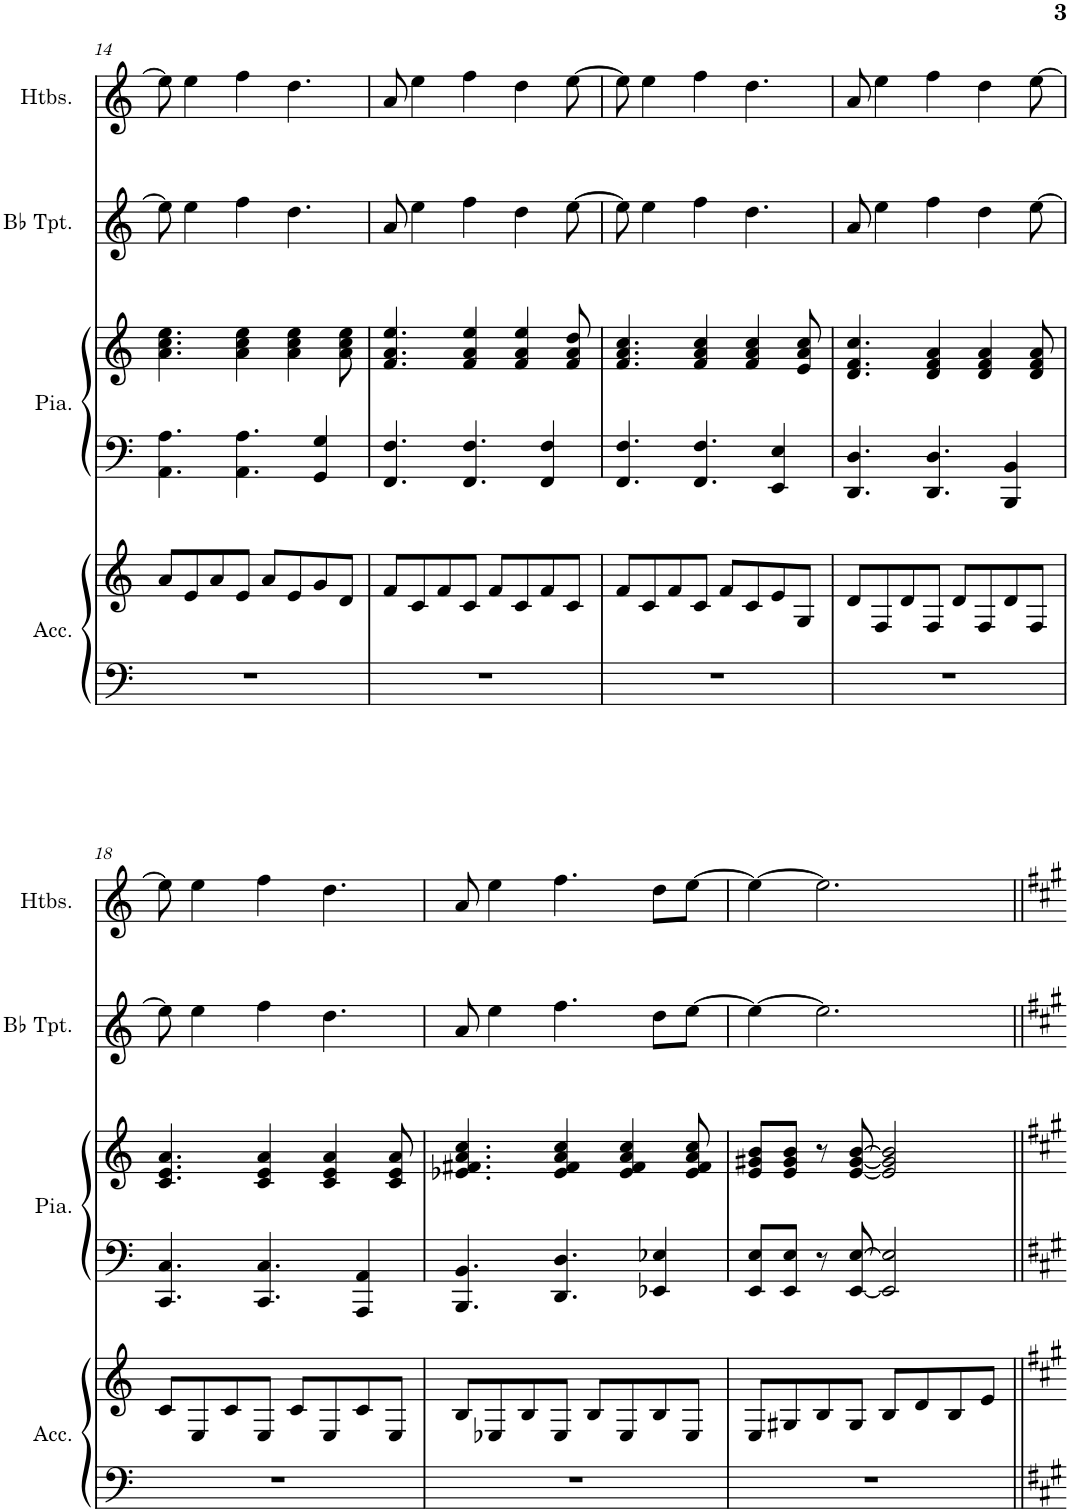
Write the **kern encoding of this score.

**kern	**kern	**kern	**kern	**kern	**kern
*part4	*part4	*part3	*part3	*part2	*part1
*staff6	*staff5	*staff4	*staff3	*staff2	*staff1
*I"Accordéon	*	*I"Piano à queue	*	*I"Bb Trumpet	*I"Hautbois
*I'Acc.	*	*I'Pia.	*	*I'Bb Tpt.	*I'Htbs.
!!LO:PB:g=z
*clefF4	*clefG2	*clefF4	*clefG2	*clefG2	*clefG2
*	*	*	*	*ITrd1c2	*
*k[]	*k[]	*k[]	*k[]	*k[]	*k[]
*M4/4	*M4/4	*M4/4	*M4/4	*M4/4	*M4/4
=14	=14	=14	=14	=14	=14
1r	8a/L	4.AA\ 4.A\	4.a\ 4.cc\ 4.ee\	8ee\]	8ee\]
.	8e/	.	.	4ee\	4ee\
.	8a/	.	.	.	.
.	8e/J	4.AA\ 4.A\	4a\ 4cc\ 4ee\	4ff\	4ff\
.	8a/L	.	.	.	.
.	8e/	.	4a\ 4cc\ 4ee\	4.dd\	4.dd\
.	8g/	4GG/ 4G/	.	.	.
.	8d/J	.	8a\ 8cc\ 8ee\	.	.
=15	=15	=15	=15	=15	=15
1r	8f/L	4.FF/ 4.F/	4.f/ 4.a/ 4.ee/	8a/	8a/
.	8c/	.	.	4ee\	4ee\
.	8f/	.	.	.	.
.	8c/J	4.FF/ 4.F/	4f/ 4a/ 4ee/	4ff\	4ff\
.	8f/L	.	.	.	.
.	8c/	.	4f/ 4a/ 4ee/	4dd\	4dd\
.	8f/	4FF/ 4F/	.	.	.
.	8c/J	.	8f/ 8a/ 8dd/	[8ee\	[8ee\
=16	=16	=16	=16	=16	=16
1r	8f/L	4.FF/ 4.F/	4.f/ 4.a/ 4.cc/	8ee\]	8ee\]
.	8c/	.	.	4ee\	4ee\
.	8f/	.	.	.	.
.	8c/J	4.FF/ 4.F/	4f/ 4a/ 4cc/	4ff\	4ff\
.	8f/L	.	.	.	.
.	8c/	.	4f/ 4a/ 4cc/	4.dd\	4.dd\
.	8e/	4EE/ 4E/	.	.	.
.	8G/J	.	8e/ 8a/ 8cc/	.	.
=17	=17	=17	=17	=17	=17
1r	8d/L	4.DD/ 4.D/	4.d/ 4.f/ 4.cc/	8a/	8a/
.	8F/	.	.	4ee\	4ee\
.	8d/	.	.	.	.
.	8F/J	4.DD/ 4.D/	4d/ 4f/ 4a/	4ff\	4ff\
.	8d/L	.	.	.	.
.	8F/	.	4d/ 4f/ 4a/	4dd\	4dd\
.	8d/	4BBB/ 4BB/	.	.	.
.	8F/J	.	8d/ 8f/ 8a/	[8ee\	[8ee\
!!LO:LB:g=z
=18	=18	=18	=18	=18	=18
1r	8c/L	4.CC/ 4.C/	4.c/ 4.e/ 4.a/	8ee\]	8ee\]
.	8E/	.	.	4ee\	4ee\
.	8c/	.	.	.	.
.	8E/J	4.CC/ 4.C/	4c/ 4e/ 4a/	4ff\	4ff\
.	8c/L	.	.	.	.
.	8E/	.	4c/ 4e/ 4a/	4.dd\	4.dd\
.	8c/	4AAA/ 4AA/	.	.	.
.	8E/J	.	8c/ 8e/ 8a/	.	.
=19	=19	=19	=19	=19	=19
1r	8B/L	4.BBB/ 4.BB/	4.e-X/ 4.f#X/ 4.a/ 4.cc/	8a/	8a/
.	8E-X/	.	.	4ee\	4ee\
.	8B/	.	.	.	.
.	8E-/J	4.DD/ 4.D/	4e-/ 4f#/ 4a/ 4cc/	4.ff\	4.ff\
.	8B/L	.	.	.	.
.	8E-/	.	4e-/ 4f#/ 4a/ 4cc/	.	.
.	8B/	4EE-X/ 4E-X/	.	8dd\L	8dd\L
.	8E-/J	.	8e-/ 8f#/ 8a/ 8cc/	[8ee\J	[8ee\J
=20	=20	=20	=20	=20	=20
1r	8E/L	8EE/ 8E/L	8e/ 8g#X/ 8b/L	4ee\_	4ee\_
.	8G#X/	8EE/ 8E/J	8e/ 8g#/ 8b/J	.	.
.	8B/	8r	8r	2.ee\]	2.ee\]
.	8G#/J	[8EE/ [8E/	[8e/ [8g#/ [8b/	.	.
.	8B/L	2EE/] 2E/]	2e/] 2g#/] 2b/]	.	.
.	8d/	.	.	.	.
.	8B/	.	.	.	.
.	8e/J	.	.	.	.
=||	=||	=||	=||	=||	=||
*-	*-	*-	*-	*-	*-
